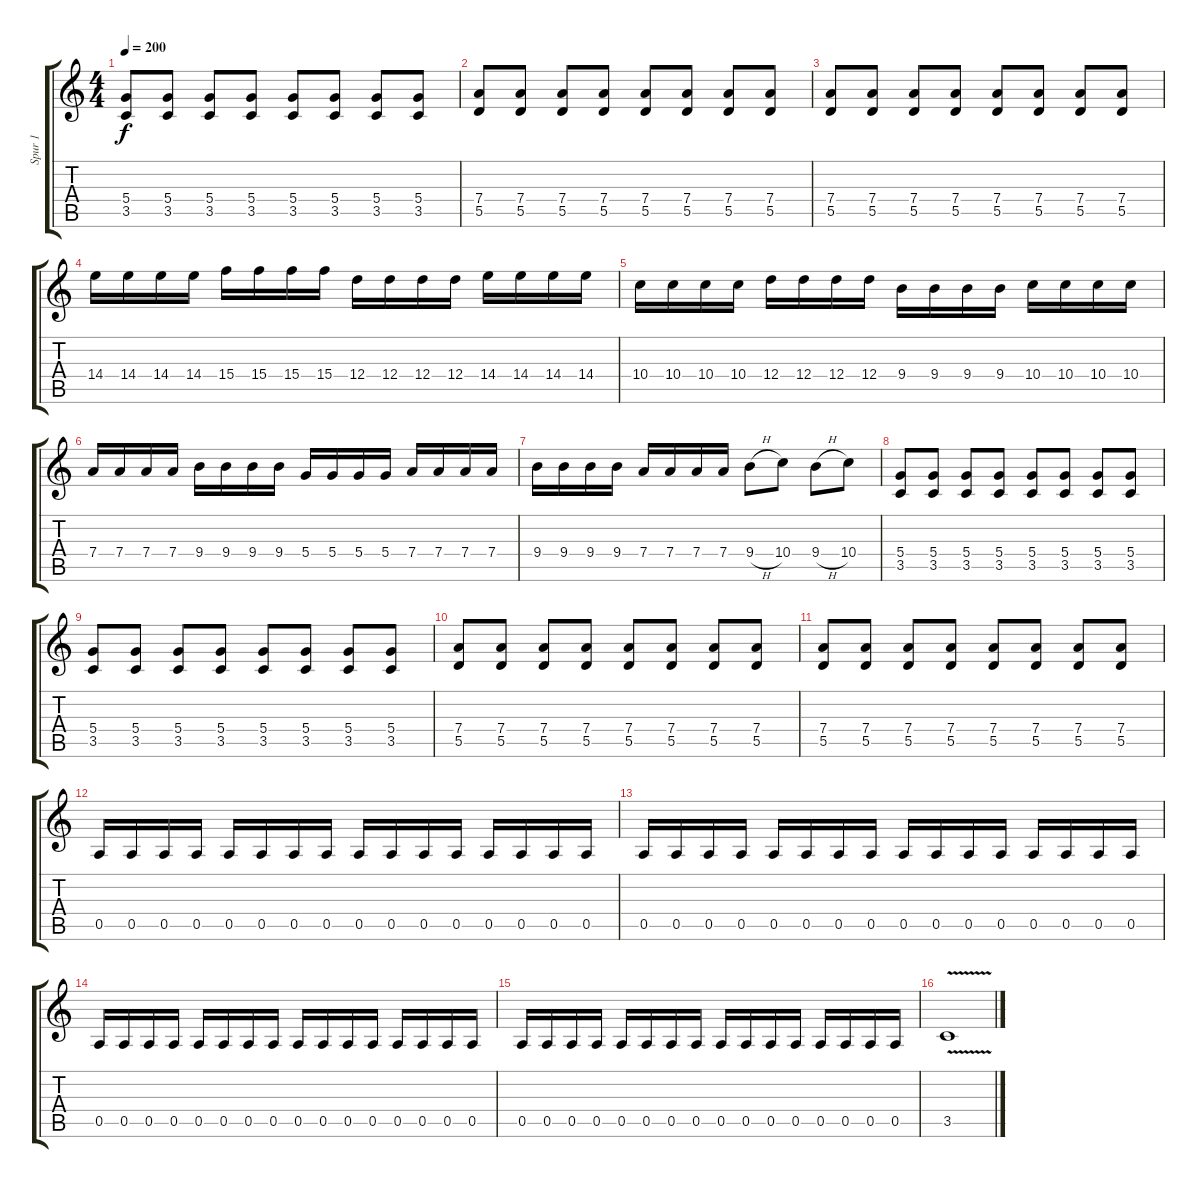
\track ("Spur 1" "Spur 1") {instrument distortionguitar}
\staff {score tabs}
\tuning (E4 B3 G3 D3 A2 E2) {hide}
\ts (4 4)
\tempo 200
\clef g2
\ks c
(5.4 3.5).8{dy f} (5.4 3.5).8 (5.4 3.5).8 (5.4 3.5).8 (5.4 3.5).8 (5.4 3.5).8 (5.4 3.5).8 (5.4 3.5).8 |
(7.4 5.5).8 (7.4 5.5).8 (7.4 5.5).8 (7.4 5.5).8 (7.4 5.5).8 (7.4 5.5).8 (7.4 5.5).8 (7.4 5.5).8 |
(7.4 5.5).8 (7.4 5.5).8 (7.4 5.5).8 (7.4 5.5).8 (7.4 5.5).8 (7.4 5.5).8 (7.4 5.5).8 (7.4 5.5).8 |
14.4.16 14.4.16 14.4.16 14.4.16 15.4.16 15.4.16 15.4.16 15.4.16 12.4.16 12.4.16 12.4.16 12.4.16 14.4.16 14.4.16 14.4.16 14.4.16 |
10.4.16 10.4.16 10.4.16 10.4.16 12.4.16 12.4.16 12.4.16 12.4.16 9.4.16 9.4.16 9.4.16 9.4.16 10.4.16 10.4.16 10.4.16 10.4.16 |
7.4.16 7.4.16 7.4.16 7.4.16 9.4.16 9.4.16 9.4.16 9.4.16 5.4.16 5.4.16 5.4.16 5.4.16 7.4.16 7.4.16 7.4.16 7.4.16 |
9.4.16 9.4.16 9.4.16 9.4.16 7.4.16 7.4.16 7.4.16 7.4.16 9.4{h}.8 10.4.8 9.4{h}.8 10.4.8 |
(5.4 3.5).8 (5.4 3.5).8 (5.4 3.5).8 (5.4 3.5).8 (5.4 3.5).8 (5.4 3.5).8 (5.4 3.5).8 (5.4 3.5).8 |
(5.4 3.5).8 (5.4 3.5).8 (5.4 3.5).8 (5.4 3.5).8 (5.4 3.5).8 (5.4 3.5).8 (5.4 3.5).8 (5.4 3.5).8 |
(7.4 5.5).8 (7.4 5.5).8 (7.4 5.5).8 (7.4 5.5).8 (7.4 5.5).8 (7.4 5.5).8 (7.4 5.5).8 (7.4 5.5).8 |
(7.4 5.5).8 (7.4 5.5).8 (7.4 5.5).8 (7.4 5.5).8 (7.4 5.5).8 (7.4 5.5).8 (7.4 5.5).8 (7.4 5.5).8 |
0.5.16 0.5.16 0.5.16 0.5.16 0.5.16 0.5.16 0.5.16 0.5.16 0.5.16 0.5.16 0.5.16 0.5.16 0.5.16 0.5.16 0.5.16 0.5.16 |
0.5.16 0.5.16 0.5.16 0.5.16 0.5.16 0.5.16 0.5.16 0.5.16 0.5.16 0.5.16 0.5.16 0.5.16 0.5.16 0.5.16 0.5.16 0.5.16 |
0.5.16 0.5.16 0.5.16 0.5.16 0.5.16 0.5.16 0.5.16 0.5.16 0.5.16 0.5.16 0.5.16 0.5.16 0.5.16 0.5.16 0.5.16 0.5.16 |
0.5.16 0.5.16 0.5.16 0.5.16 0.5.16 0.5.16 0.5.16 0.5.16 0.5.16 0.5.16 0.5.16 0.5.16 0.5.16 0.5.16 0.5.16 0.5.16 |
3.5{v}.1
